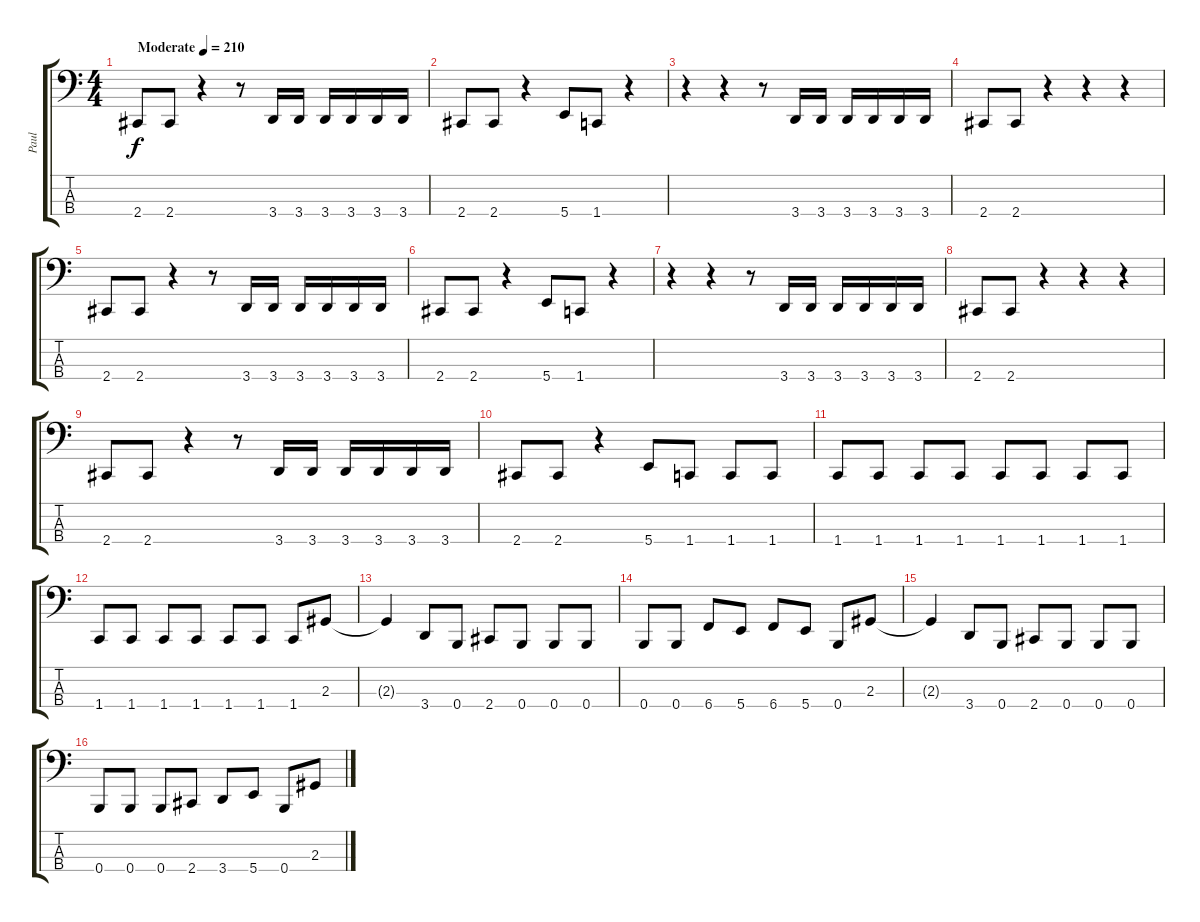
\track ("Paul" "Paul") {instrument electricbasspick}
\staff {score tabs}
\tuning (E2 B1 Gb1 B0) {hide}
\ts (4 4)
\tempo (210 "Moderate")
\clef f4
\ks c
2.4.8{dy f instrument electricbasspick} 2.4.8 r.4 r.8 3.4.16 3.4.16 3.4.16 3.4.16 3.4.16 3.4.16 |
2.4.8 2.4.8 r.4 5.4.8 1.4.8 r.4 |
r.4 r.4 r.8 3.4.16 3.4.16 3.4.16 3.4.16 3.4.16 3.4.16 |
2.4.8 2.4.8 r.4 r.4 r.4 |
2.4.8 2.4.8 r.4 r.8 3.4.16 3.4.16 3.4.16 3.4.16 3.4.16 3.4.16 |
2.4.8 2.4.8 r.4 5.4.8 1.4.8 r.4 |
r.4 r.4 r.8 3.4.16 3.4.16 3.4.16 3.4.16 3.4.16 3.4.16 |
2.4.8 2.4.8 r.4 r.4 r.4 |
2.4.8 2.4.8 r.4 r.8 3.4.16 3.4.16 3.4.16 3.4.16 3.4.16 3.4.16 |
2.4.8 2.4.8 r.4 5.4.8 1.4.8 1.4.8 1.4.8 |
1.4.8 1.4.8 1.4.8 1.4.8 1.4.8 1.4.8 1.4.8 1.4.8 |
1.4.8 1.4.8 1.4.8 1.4.8 1.4.8 1.4.8 1.4.8 2.3.8 |
2.3{t}.4 3.4.8 0.4.8 2.4.8 0.4.8 0.4.8 0.4.8 |
0.4.8 0.4.8 6.4.8 5.4.8 6.4.8 5.4.8 0.4.8 2.3.8 |
2.3{t}.4 3.4.8 0.4.8 2.4.8 0.4.8 0.4.8 0.4.8 |
0.4.8 0.4.8 0.4.8 2.4.8 3.4.8 5.4.8 0.4.8 2.3.8
